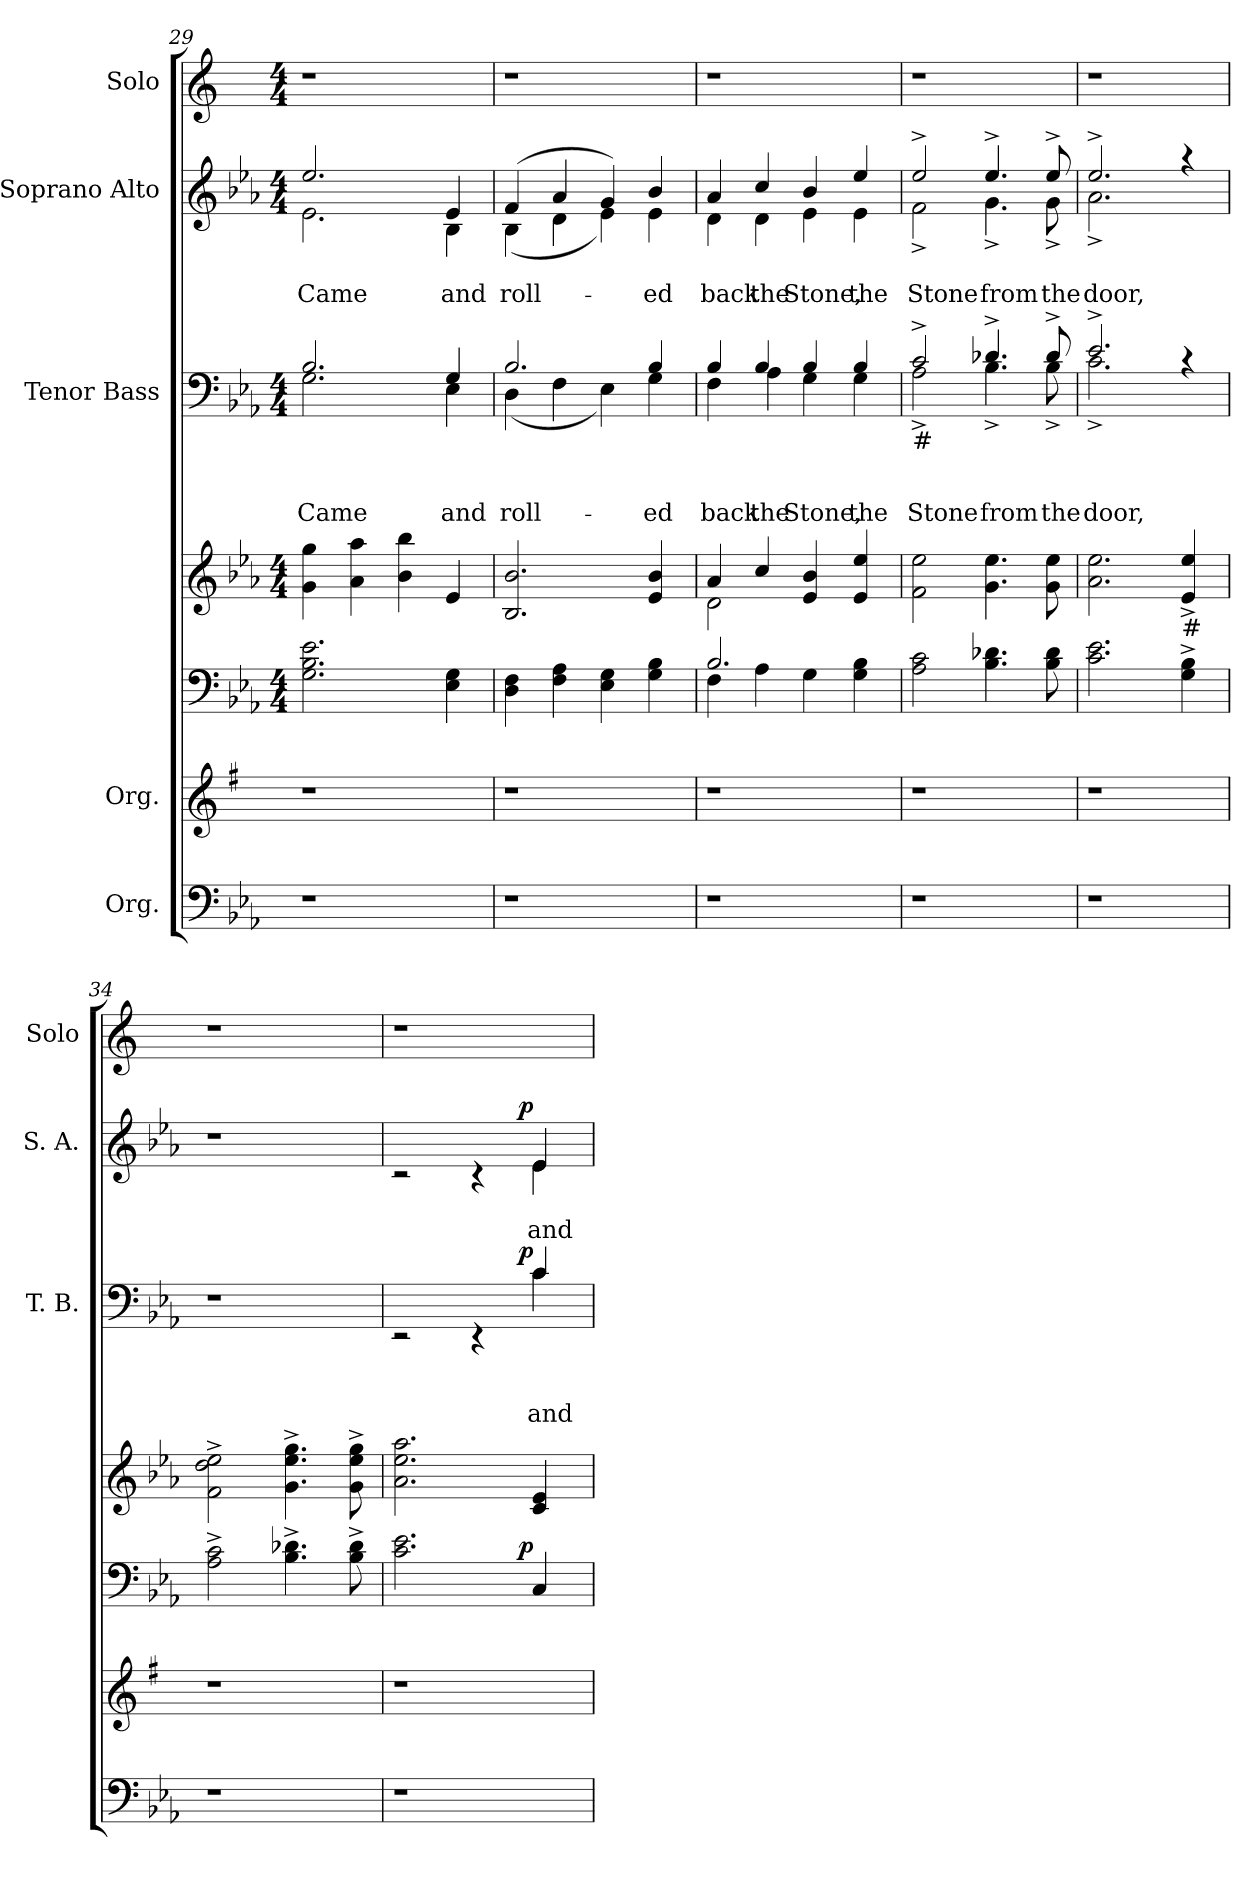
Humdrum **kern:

**kern	**kern	**kern	**dynam	**kern	**kern	**text	**text	**text	**dynam	**kern	**text	**text	**dynam	**kern
*part7	*part6	*part5	*part5	*part4	*part3	*part3	*part3	*part3	*part3	*part2	*part2	*part2	*part2	*part1
*staff7	*staff6	*staff5	*staff5	*staff4	*staff3	*staff3	*staff3	*staff3	*staff3	*staff2	*staff2	*staff2	*staff2	*staff1
*I"Org.	*I"Org.	*	*	*	*I"Tenor Bass	*	*	*	*	*I"Soprano Alto	*	*	*	*I"Solo
*	*	*	*	*	*I'T. B.	*	*	*	*	*I'S. A.	*	*	*	*I'Solo
*clefF4	*clefG2	*clefF4	*	*clefG2	*clefF4	*	*	*	*	*clefG2	*	*	*	*clefG2
*k[b-e-a-]	*k[f#]	*k[b-e-a-]	*	*k[b-e-a-]	*k[b-e-a-]	*	*	*	*	*k[b-e-a-]	*	*	*	*k[]
*E-:	*G:	*E-:	*	*E-:	*E-:	*	*	*	*	*E-:	*	*	*	*C:
*	*	*M4/4	*	*M4/4	*M4/4	*	*	*	*	*M4/4	*	*	*	*M4/4
=29	=29	=29	=29	=29	=29	=29	=29	=29	=29	=29	=29	=29	=29	=29
!	!	!	!	!	!	!	!	!LO:LY:a	!	!	!	!LO:LY:b	!	!
*	*	*	*	*	*^	*	*	*	*	*^	*	*	*	*
1r	1r	2.G\ 2.B-\ 2.e-\	.	4g\ 4gg\	2.B-/	2.G\	.	.	Came	.	2.ee-/	2.e-\	.	Came	.	1r
.	.	.	.	4a-\ 4aa-\	.	.	.	.	.	.	.	.	.	.	.	.
.	.	.	.	4b-\ 4bb-\	.	.	.	.	.	.	.	.	.	.	.	.
!	!	!	!	!	!	!	!	!	!LO:LY:a	!	!	!	!	!LO:LY:b	!	!
.	.	4E-\ 4G\	.	4e-/	4G/	4E-\	.	.	and	.	4e-/	4B-\	.	and	.	.
=30	=30	=30	=30	=30	=30	=30	=30	=30	=30	=30	=30	=30	=30	=30	=30	=30
!	!	!	!	!	!	!	!	!	!LO:LY:a	!	!	!	!	!LO:LY:b	!	!
1r	1r	4D\ 4F\	.	2.B-/ 2.b-/	2.B-/	(<4D\	.	.	roll-	.	(4f/	(<4B-\	.	roll-	.	1r
.	.	4F\ 4A-\	.	.	.	4F\	.	.	.	.	4a-/	4d\	.	.	.	.
.	.	4E-\ 4G\	.	.	.	4E-\)	.	.	.	.	4g/)	4e-\)	.	.	.	.
!	!	!	!	!	!	!	!	!	!LO:LY:a	!	!	!	!	!LO:LY:b	!	!
.	.	4G\ 4B-\	.	4e-/ 4b-/	4B-/	4G\	.	.	-ed	.	4b-/	4e-\	.	-ed	.	.
=31	=31	=31	=31	=31	=31	=31	=31	=31	=31	=31	=31	=31	=31	=31	=31	=31
*	*	*^	*	*^	*	*	*	*	*	*	*	*	*	*	*	*
!	!	!	!	!	!	!	!	!	!	!	!LO:LY:a	!	!	!	!	!LO:LY:b	!	!
1r	1r	2.B-/	4F\	.	4a-/	2d\	4B-/	4F\	.	.	back	.	4a-/	4d\	.	back	.	1r
!	!	!	!	!	!	!	!	!	!	!	!LO:LY:a	!	!	!	!	!LO:LY:b	!	!
.	.	.	4A-\	.	4cc/	.	4B-/	4A-\	.	.	the	.	4cc/	4d\	.	the	.	.
!	!	!	!	!	!	!	!	!	!	!	!LO:LY:a	!	!	!	!	!LO:LY:b	!	!
.	.	.	4G\	.	4e-/ 4b-/	2ryy	4B-/	4G\	.	.	Stone,	.	4b-/	4e-\	.	Stone,	.	.
!	!	!	!	!	!	!	!	!	!	!	!LO:LY:a	!	!	!	!	!LO:LY:b	!	!
.	.	4ryy	4G\ 4B-\	.	4e-/ 4ee-/	.	4B-/	4G\	.	.	the	.	4ee-/	4e-\	.	the	.	.
*	*	*	*	*	*v	*v	*	*	*	*	*	*	*	*	*	*	*	*
=32	=32	=32	=32	=32	=32	=32	=32	=32	=32	=32	=32	=32	=32	=32	=32	=32	=32
!	!	!	!	!	!	!LO:TX:b:t=#	!	!	!	!	!	!	!	!	!	!	!
!	!	!LO:TX:a:t=#	!	!	!	!	!	!	!	!	!	!	!	!	!	!	!
!	!	!	!	!	!	!	!	!	!	!LO:LY:a	!	!	!	!	!LO:LY:b	!	!
*	*	*v	*v	*	*	*	*	*	*	*	*	*	*	*	*	*	*
1r	1r	2A-\ 2c\	.	2f\ 2ee-\	2c^>/	2A-^<\	.	.	Stone	.	2ee-^>/	2f^<\	.	Stone	.	1r
!	!	!	!	!	!	!	!	!	!LO:LY:a	!	!	!	!	!LO:LY:b	!	!
.	.	4.B-\ 4.d-X\	.	4.g\ 4.ee-\	4.d-X^>/	4.B-^<\	.	.	from	.	4.ee-^>/	4.g^<\	.	from	.	.
!	!	!	!	!	!	!	!	!	!LO:LY:a	!	!	!	!	!LO:LY:b	!	!
.	.	8B-\ 8d-\	.	8g\ 8ee-\	8d-^>/	8B-^<\	.	.	the	.	8ee->^>/	8g^<\	.	the	.	.
!!LO:LB:g=z
=33	=33	=33	=33	=33	=33	=33	=33	=33	=33	=33	=33	=33	=33	=33	=33	=33
!	!	!	!	!	!	!	!	!	!LO:LY:a	!	!	!	!	!LO:LY:b	!	!
1r	1r	2.c\ 2.e-\	.	2.a-\ 2.ee-\	2.e-^>/	2.c^<\	.	.	door,	.	2.ee-^>/	2.a-^<\	.	door,	.	1r
!	!	!	!	!LO:TX:b:t=#	!	!	!	!	!	!	!	!	!	!	!	!
.	.	4G\^> 4B-\^>	.	4e-/^< 4ee-/^<	4rc	4ryy	.	.	.	.	4raa	4ryy	.	.	.	.
*	*	*	*	*	*v	*v	*	*	*	*	*	*	*	*	*	*
*	*	*	*	*	*	*	*	*	*	*v	*v	*	*	*	*
=34	=34	=34	=34	=34	=34	=34	=34	=34	=34	=34	=34	=34	=34	=34
1r	1r	2A-\^> 2c\^>	.	2f\^> 2dd\^> 2ee-\^>	1r	.	.	.	.	1r	.	.	.	1r
.	.	4.B-\^> 4.d-X\^>	.	4.g\^> 4.ee-\^> 4.gg\^>	.	.	.	.	.	.	.	.	.	.
.	.	8B-\^> 8d-\^>	.	8g\^> 8ee-\^> 8gg\^>	.	.	.	.	.	.	.	.	.	.
=35	=35	=35	=35	=35	=35	=35	=35	=35	=35	=35	=35	=35	=35	=35
*	*	*^	*	*	*^	*	*	*	*	*^	*	*	*	*
*	*	*	*	*	*	*	*^	*	*	*	*	*	*^	*	*	*	*
1r	1r	2.c\ 2.e-\	2ryy	.	2.a-\ 2.ee-\ 2.aa-\	2.ryy	2rEE	2ryy	.	.	.	.	2.ryy	2rc	2ryy	.	.	.	1r
.	.	.	8..ryy	.	.	.	4rEE	8..ryy	.	.	.	.	.	4rc	8..ryy	.	.	.	.
!	!	!	!	!LO:DY:a	!	!	!	!	!	!	!	!LO:DY:b	!	!	!	!	!	!LO:DY:a	!
.	.	.	4ryy	p	.	.	.	4ryy	.	.	.	p	.	.	4ryy	.	.	p	.
!	!	!	!	!	!	!	!	!	!	!	!LO:LY:a	!	!	!	!	!	!LO:LY:b	!	!
.	.	4C/	.	.	4c/ 4e-/	4c/	4c\	.	.	.	and	.	4e-/	4e-\	.	.	and	.	.
.	.	.	32ryy	.	.	.	.	32ryy	.	.	.	.	.	.	32ryy	.	.	.	.
*	*	*	*	*	*	*v	*v	*v	*	*	*	*	*	*	*	*	*	*	*
*	*	*v	*v	*	*	*	*	*	*	*	*v	*v	*v	*	*	*	*
=	=	=	=	=	=	=	=	=	=	=	=	=	=	=
*-	*-	*-	*-	*-	*-	*-	*-	*-	*-	*-	*-	*-	*-	*-
